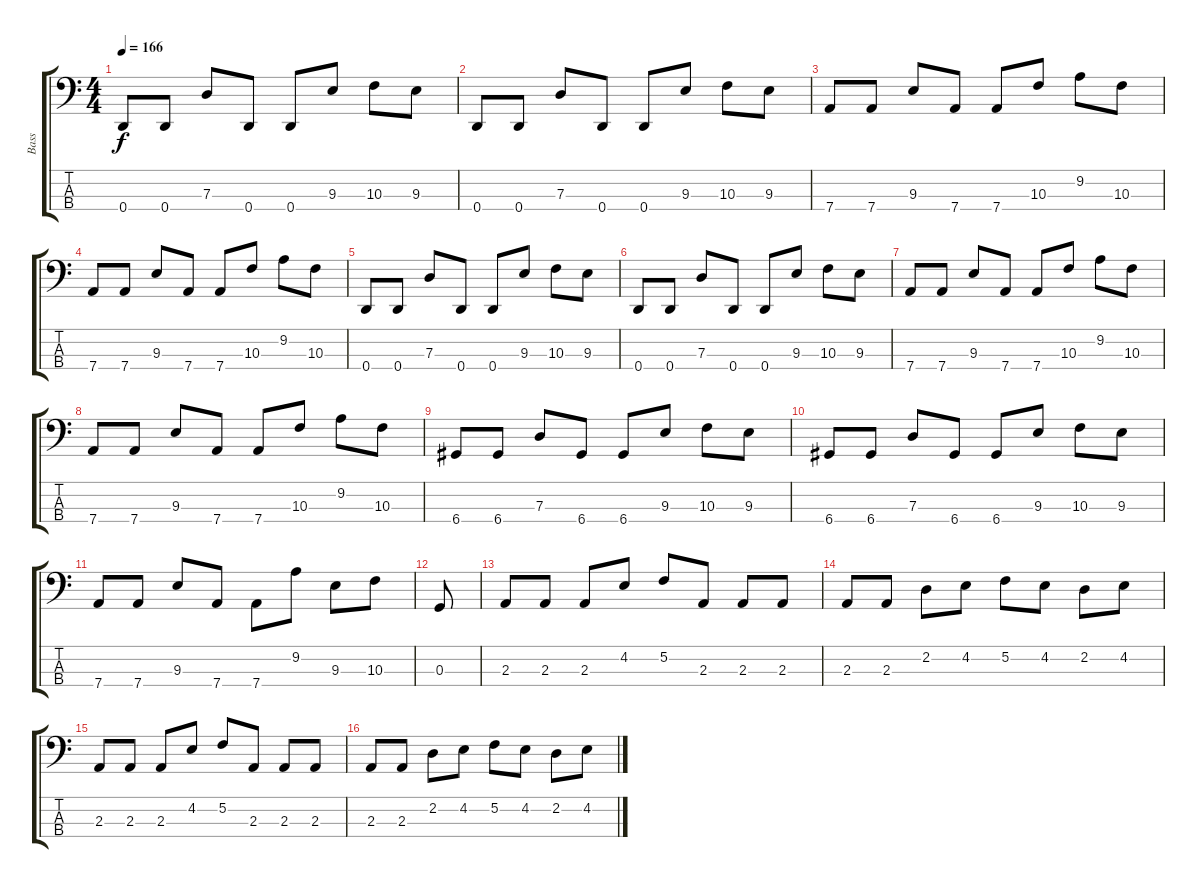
\track ("Bass" "Bass") {instrument electricbassfinger}
\staff {score tabs}
\tuning (F2 C2 G1 D1) {hide}
\ts (4 4)
\tempo 166
\clef f4
\ks c
0.4.8{dy f} 0.4.8 7.3.8 0.4.8 0.4.8 9.3.8 10.3.8 9.3.8 |
0.4.8 0.4.8 7.3.8 0.4.8 0.4.8 9.3.8 10.3.8 9.3.8 |
7.4.8 7.4.8 9.3.8 7.4.8 7.4.8 10.3.8 9.2.8 10.3.8 |
7.4.8 7.4.8 9.3.8 7.4.8 7.4.8 10.3.8 9.2.8 10.3.8 |
0.4.8 0.4.8 7.3.8 0.4.8 0.4.8 9.3.8 10.3.8 9.3.8 |
0.4.8 0.4.8 7.3.8 0.4.8 0.4.8 9.3.8 10.3.8 9.3.8 |
7.4.8 7.4.8 9.3.8 7.4.8 7.4.8 10.3.8 9.2.8 10.3.8 |
7.4.8 7.4.8 9.3.8 7.4.8 7.4.8 10.3.8 9.2.8 10.3.8 |
6.4.8 6.4.8 7.3.8 6.4.8 6.4.8 9.3.8 10.3.8 9.3.8 |
6.4.8 6.4.8 7.3.8 6.4.8 6.4.8 9.3.8 10.3.8 9.3.8 |
7.4.8 7.4.8 9.3.8 7.4.8 7.4.8 9.2.8 9.3.8 10.3.8 |
0.3.8 |
2.3.8 2.3.8 2.3.8 4.2.8 5.2.8 2.3.8 2.3.8 2.3.8 |
2.3.8 2.3.8 2.2.8 4.2.8 5.2.8 4.2.8 2.2.8 4.2.8 |
2.3.8 2.3.8 2.3.8 4.2.8 5.2.8 2.3.8 2.3.8 2.3.8 |
2.3.8 2.3.8 2.2.8 4.2.8 5.2.8 4.2.8 2.2.8 4.2.8
